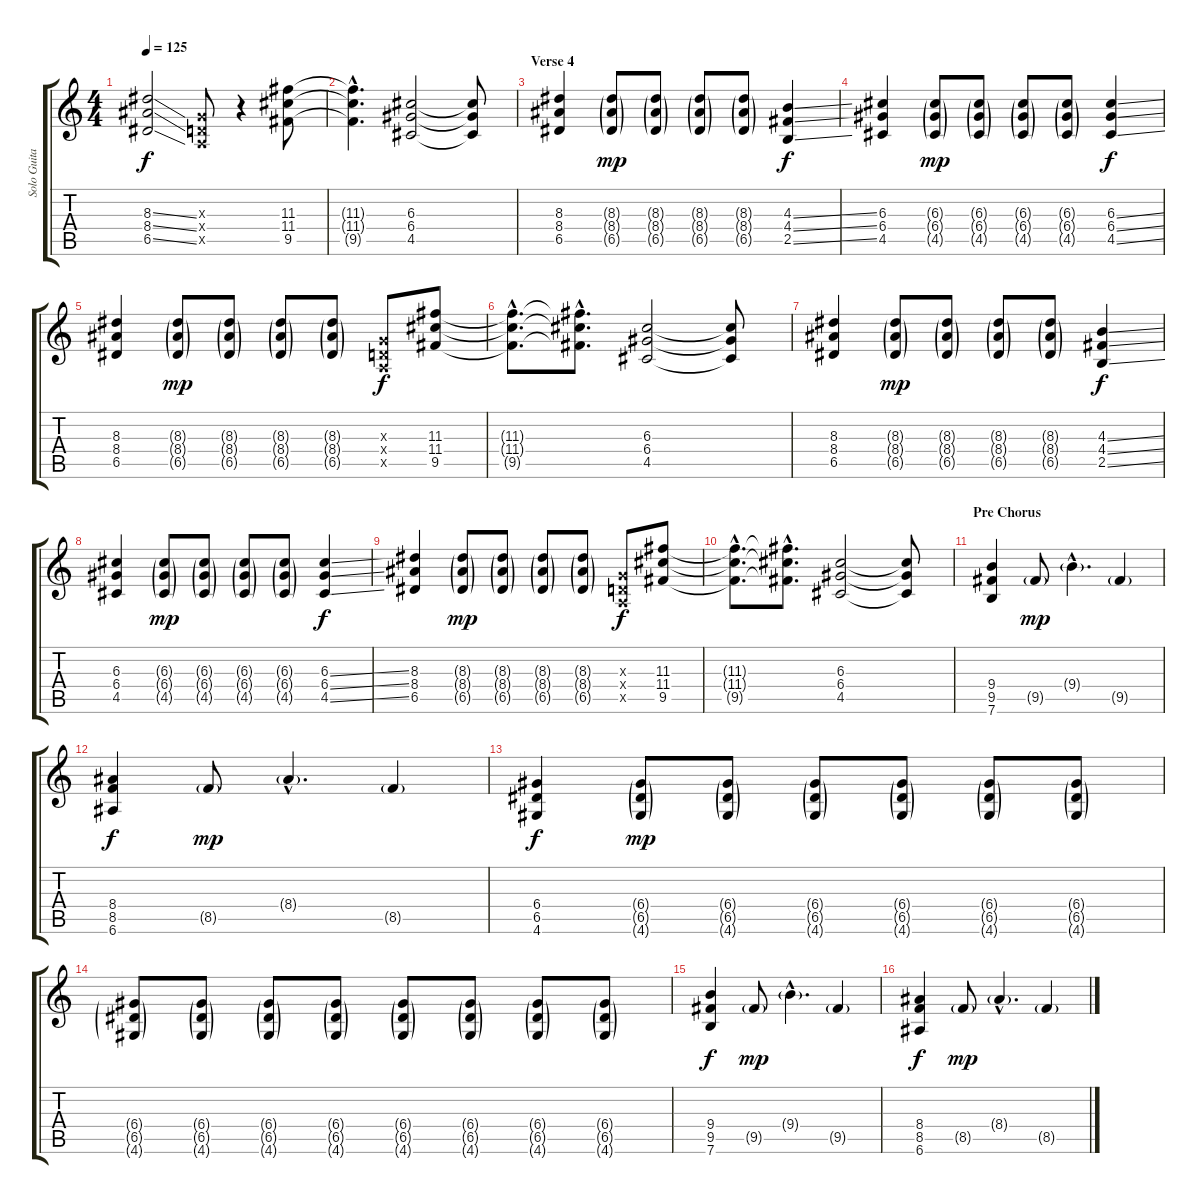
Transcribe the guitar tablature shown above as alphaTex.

\track ("Solo Guitar" "Solo Guita") {instrument distortionguitar}
\staff {score tabs}
\tuning (E4 B3 G3 D3 A2 E2) {hide}
\ts (4 4)
\tempo 125
\clef g2
\ks c
(8.3{ss} 8.4{ss} 6.5{ss}).2{dy f} (0.3{x} 0.4{x} 0.5{x}).8 r.4 (11.3 11.4 9.5).8 |
(11.3{hac t} 11.4{hac t} 9.5{hac t}).4{d} (6.3 6.4 4.5).2 (6.3{t} 6.4{t} 4.5{t}).8 |
\section ("" "Verse 4")
(8.3 8.4 6.5).4 (8.3{g} 8.4{g} 6.5{g}).8{dy mp} (8.3{g} 8.4{g} 6.5{g}).8 (8.3{g} 8.4{g} 6.5{g}).8 (8.3{g} 8.4{g} 6.5{g}).8 (4.3{ss} 4.4{ss} 2.5{ss}).4{dy f} |
(6.3 6.4 4.5).4 (6.3{g} 6.4{g} 4.5{g}).8{dy mp} (6.3{g} 6.4{g} 4.5{g}).8 (6.3{g} 6.4{g} 4.5{g}).8 (6.3{g} 6.4{g} 4.5{g}).8 (6.3{ss} 6.4{ss} 4.5{ss}).4{dy f} |
(8.3 8.4 6.5).4 (8.3{g} 8.4{g} 6.5{g}).8{dy mp} (8.3{g} 8.4{g} 6.5{g}).8 (8.3{g} 8.4{g} 6.5{g}).8 (8.3{g} 8.4{g} 6.5{g}).8 (0.3{x} 0.4{x} 0.5{x}).8{dy f} (11.3 11.4 9.5).8 |
(11.3{hac t} 11.4{hac t} 9.5{hac t}).8{d} (11.3{hac t} 11.4{hac t} 9.5{hac t}).8{d} (6.3 6.4 4.5).2 (6.3{t} 6.4{t} 4.5{t}).8 |
(8.3 8.4 6.5).4 (8.3{g} 8.4{g} 6.5{g}).8{dy mp} (8.3{g} 8.4{g} 6.5{g}).8 (8.3{g} 8.4{g} 6.5{g}).8 (8.3{g} 8.4{g} 6.5{g}).8 (4.3{ss} 4.4{ss} 2.5{ss}).4{dy f} |
(6.3 6.4 4.5).4 (6.3{g} 6.4{g} 4.5{g}).8{dy mp} (6.3{g} 6.4{g} 4.5{g}).8 (6.3{g} 6.4{g} 4.5{g}).8 (6.3{g} 6.4{g} 4.5{g}).8 (6.3{ss} 6.4{ss} 4.5{ss}).4{dy f} |
(8.3 8.4 6.5).4 (8.3{g} 8.4{g} 6.5{g}).8{dy mp} (8.3{g} 8.4{g} 6.5{g}).8 (8.3{g} 8.4{g} 6.5{g}).8 (8.3{g} 8.4{g} 6.5{g}).8 (0.3{x} 0.4{x} 0.5{x}).8{dy f} (11.3 11.4 9.5).8 |
(11.3{hac t} 11.4{hac t} 9.5{hac t}).8{d} (11.3{hac t} 11.4{hac t} 9.5{hac t}).8{d} (6.3 6.4 4.5).2 (6.3{t} 6.4{t} 4.5{t}).8 |
\section ("" "Pre Chorus")
(9.4 9.5 7.6).4 9.5{g}.8{dy mp} 9.4{g hac}.4{d} 9.5{g}.4 |
(8.4 8.5 6.6).4{dy f} 8.5{g}.8{dy mp} 8.4{g hac}.4{d} 8.5{g}.4 |
(6.4 6.5 4.6).4{dy f} (6.4{g} 6.5{g} 4.6{g}).8{dy mp} (6.4{g} 6.5{g} 4.6{g}).8 (6.4{g} 6.5{g} 4.6{g}).8 (6.4{g} 6.5{g} 4.6{g}).8 (6.4{g} 6.5{g} 4.6{g}).8 (6.4{g} 6.5{g} 4.6{g}).8 |
(6.4{g} 6.5{g} 4.6{g}).8 (6.4{g} 6.5{g} 4.6{g}).8 (6.4{g} 6.5{g} 4.6{g}).8 (6.4{g} 6.5{g} 4.6{g}).8 (6.4{g} 6.5{g} 4.6{g}).8 (6.4{g} 6.5{g} 4.6{g}).8 (6.4{g} 6.5{g} 4.6{g}).8 (6.4{g} 6.5{g} 4.6{g}).8 |
(9.4 9.5 7.6).4{dy f} 9.5{g}.8{dy mp} 9.4{g hac}.4{d} 9.5{g}.4 |
(8.4 8.5 6.6).4{dy f} 8.5{g}.8{dy mp} 8.4{g hac}.4{d} 8.5{g}.4
